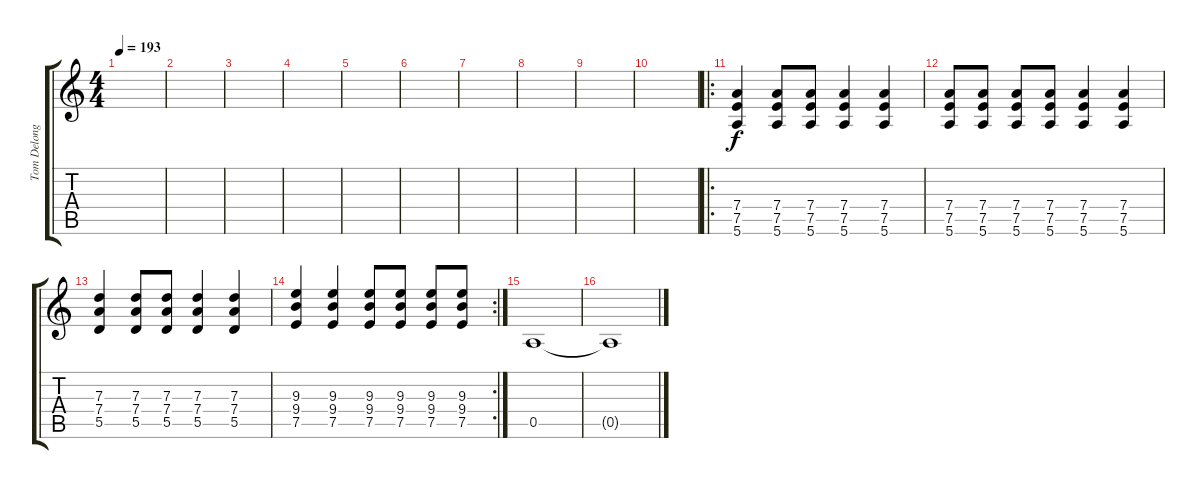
\track ("Tom Delong (Distortion 2)" "Tom Delong") {instrument distortionguitar}
\staff {score tabs}
\tuning (E4 B3 G3 D3 A2 E2) {hide}
\ts (4 4)
\tempo 193
\clef g2
\ks c
|
|
|
|
|
|
|
|
|
|
\ro
(7.4 7.5 5.6).4 (7.4 7.5 5.6).8 (7.4 7.5 5.6).8 (7.4 7.5 5.6).4 (7.4 7.5 5.6).4 |
(7.4 7.5 5.6).8 (7.4 7.5 5.6).8 (7.4 7.5 5.6).8 (7.4 7.5 5.6).8 (7.4 7.5 5.6).4 (7.4 7.5 5.6).4 |
(7.3 7.4 5.5).4 (7.3 7.4 5.5).8 (7.3 7.4 5.5).8 (7.3 7.4 5.5).4 (7.3 7.4 5.5).4 |
\rc 2
(9.3 9.4 7.5).4 (9.3 9.4 7.5).4 (9.3 9.4 7.5).8 (9.3 9.4 7.5).8 (9.3 9.4 7.5).8 (9.3 9.4 7.5).8 |
0.5.1 |
0.5{t}.1
